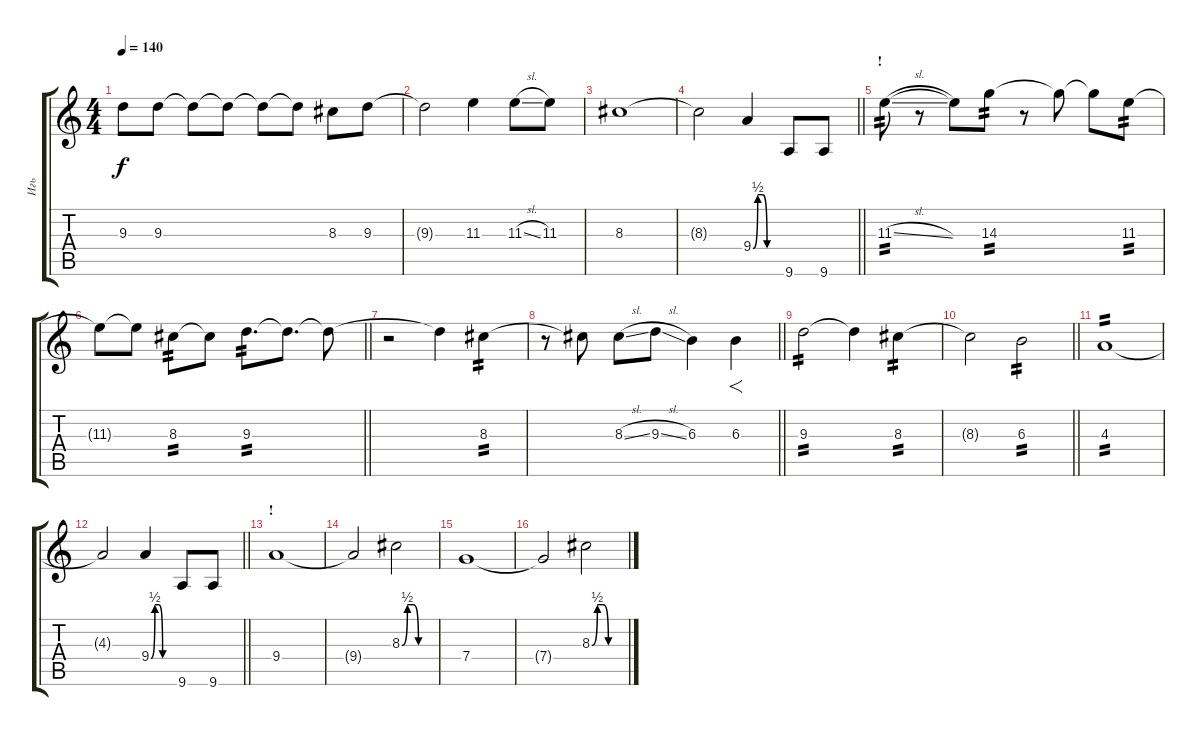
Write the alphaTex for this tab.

\track ("Игь" "Игь") {instrument electricguitarclean}
\staff {score tabs}
\tuning (D4 A3 F3 C3 G2 C2) {hide}
\ts (4 4)
\tempo 140
\clef g2
\ks c
9.3.8{dy f} 9.3.8 9.3{t}.8 9.3{t}.8 9.3{t}.8 9.3{t}.8 8.3.8 9.3.8 |
9.3{t}.2 11.3.4 11.3{sl}.8 11.3.8 |
8.3.1 |
\barLineRight lightlight
8.3{t}.2 9.4{be (custom 0 0 10 2 20 2 30 0 60 0)}.4 9.6.8 9.6.8 |
\section ("" "!")
11.3{sl}.8{tp 2} r.8 11.3{t}.8 14.3.8{tp 2} r.8 14.3{t}.8 14.3{t}.8 11.3.8{tp 2} |
\barLineRight lightlight
11.3{t}.8 11.3{t}.8 8.3.8{tp 2} 8.3{t}.8 9.3.8{d tp 2} 9.3{t}.8{d} 9.3{t}.8 |
r.2 9.3{t}.4 8.3.4{tp 2} |
\barLineRight lightlight
r.8 8.3{t}.8 8.3{sl}.8 9.3{sl}.8 6.3.4 6.3.4{f} |
9.3.2{tp 2} 9.3{t}.4 8.3.4{tp 2} |
\barLineRight lightlight
8.3{t}.2 6.3.2{tp 2} |
4.3.1{tp 2} |
\barLineRight lightlight
4.3{t}.2 9.4{be (custom 0 0 10 2 20 2 30 0 60 0)}.4 9.6.8 9.6.8 |
\section ("" "!")
9.4.1 |
9.4{t}.2 8.3{be (custom 0 0 10 2 20 2 30 0 60 0)}.2 |
7.4.1 |
7.4{t}.2 8.3{be (custom 0 0 10 2 20 2 30 0 60 0)}.2
